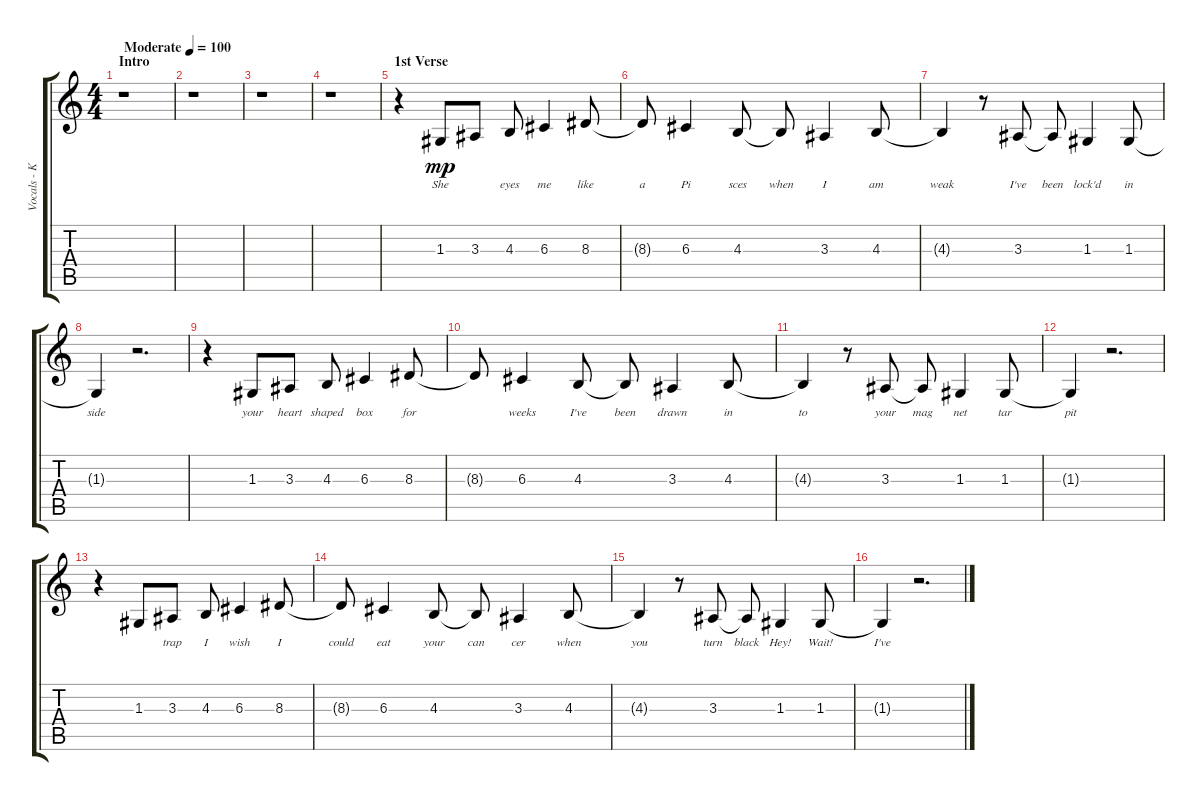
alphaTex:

\track ("Vocals - Kurt Cobain" "Vocals - K") {instrument violin}
\staff {score tabs}
\tuning (E4 B3 G3 D3 A2 E2) {hide}
\ts (4 4)
\section ("" "Intro")
\tempo (100 "Moderate")
\clef g2
\ks c
r.1{dy mp instrument violin} |
r.1 |
r.1 |
r.1 |
\section ("" "1st Verse")
r.4 1.3.8{lyrics (0 "She") lyrics (1 "") lyrics (2 "") lyrics (3 "") lyrics (4 "")} 3.3.8{lyrics (0 "") lyrics (1 "") lyrics (2 "") lyrics (3 "") lyrics (4 "")} 4.3.8{lyrics (0 "eyes") lyrics (1 "") lyrics (2 "") lyrics (3 "") lyrics (4 "")} 6.3.4{lyrics (0 "me") lyrics (1 "") lyrics (2 "") lyrics (3 "") lyrics (4 "")} 8.3.8{lyrics (0 "like") lyrics (1 "") lyrics (2 "") lyrics (3 "") lyrics (4 "")} |
8.3{t}.8{lyrics (0 "a") lyrics (1 "") lyrics (2 "") lyrics (3 "") lyrics (4 "")} 6.3.4{lyrics (0 "Pi") lyrics (1 "") lyrics (2 "") lyrics (3 "") lyrics (4 "")} 4.3.8{lyrics (0 "sces") lyrics (1 "") lyrics (2 "") lyrics (3 "") lyrics (4 "")} 4.3{t}.8{lyrics (0 "when") lyrics (1 "") lyrics (2 "") lyrics (3 "") lyrics (4 "")} 3.3.4{lyrics (0 "I") lyrics (1 "") lyrics (2 "") lyrics (3 "") lyrics (4 "")} 4.3.8{lyrics (0 "am") lyrics (1 "") lyrics (2 "") lyrics (3 "") lyrics (4 "")} |
4.3{t}.4{lyrics (0 "weak") lyrics (1 "") lyrics (2 "") lyrics (3 "") lyrics (4 "")} r.8 3.3.8{lyrics (0 "I've") lyrics (1 "") lyrics (2 "") lyrics (3 "") lyrics (4 "")} 3.3{t}.8{lyrics (0 "been") lyrics (1 "") lyrics (2 "") lyrics (3 "") lyrics (4 "")} 1.3.4{lyrics (0 "lock'd") lyrics (1 "") lyrics (2 "") lyrics (3 "") lyrics (4 "")} 1.3.8{lyrics (0 "in") lyrics (1 "") lyrics (2 "") lyrics (3 "") lyrics (4 "")} |
1.3{t}.4{lyrics (0 "side") lyrics (1 "") lyrics (2 "") lyrics (3 "") lyrics (4 "")} r.2{d} |
r.4 1.3.8{lyrics (0 "your") lyrics (1 "") lyrics (2 "") lyrics (3 "") lyrics (4 "")} 3.3.8{lyrics (0 "heart") lyrics (1 "") lyrics (2 "") lyrics (3 "") lyrics (4 "")} 4.3.8{lyrics (0 "shaped") lyrics (1 "") lyrics (2 "") lyrics (3 "") lyrics (4 "")} 6.3.4{lyrics (0 "box") lyrics (1 "") lyrics (2 "") lyrics (3 "") lyrics (4 "")} 8.3.8{lyrics (0 "for") lyrics (1 "") lyrics (2 "") lyrics (3 "") lyrics (4 "")} |
8.3{t}.8{lyrics (0 "") lyrics (1 "") lyrics (2 "") lyrics (3 "") lyrics (4 "")} 6.3.4{lyrics (0 "weeks") lyrics (1 "") lyrics (2 "") lyrics (3 "") lyrics (4 "")} 4.3.8{lyrics (0 "I've") lyrics (1 "") lyrics (2 "") lyrics (3 "") lyrics (4 "")} 4.3{t}.8{lyrics (0 "been") lyrics (1 "") lyrics (2 "") lyrics (3 "") lyrics (4 "")} 3.3.4{lyrics (0 "drawn") lyrics (1 "") lyrics (2 "") lyrics (3 "") lyrics (4 "")} 4.3.8{lyrics (0 "in") lyrics (1 "") lyrics (2 "") lyrics (3 "") lyrics (4 "")} |
4.3{t}.4{lyrics (0 "to") lyrics (1 "") lyrics (2 "") lyrics (3 "") lyrics (4 "")} r.8 3.3.8{lyrics (0 "your") lyrics (1 "") lyrics (2 "") lyrics (3 "") lyrics (4 "")} 3.3{t}.8{lyrics (0 "mag") lyrics (1 "") lyrics (2 "") lyrics (3 "") lyrics (4 "")} 1.3.4{lyrics (0 "net") lyrics (1 "") lyrics (2 "") lyrics (3 "") lyrics (4 "")} 1.3.8{lyrics (0 "tar") lyrics (1 "") lyrics (2 "") lyrics (3 "") lyrics (4 "")} |
1.3{t}.4{lyrics (0 "pit") lyrics (1 "") lyrics (2 "") lyrics (3 "") lyrics (4 "")} r.2{d} |
r.4 1.3.8{lyrics (0 "") lyrics (1 "") lyrics (2 "") lyrics (3 "") lyrics (4 "")} 3.3.8{lyrics (0 "trap") lyrics (1 "") lyrics (2 "") lyrics (3 "") lyrics (4 "")} 4.3.8{lyrics (0 "I") lyrics (1 "") lyrics (2 "") lyrics (3 "") lyrics (4 "")} 6.3.4{lyrics (0 "wish") lyrics (1 "") lyrics (2 "") lyrics (3 "") lyrics (4 "")} 8.3.8{lyrics (0 "I") lyrics (1 "") lyrics (2 "") lyrics (3 "") lyrics (4 "")} |
8.3{t}.8{lyrics (0 "could") lyrics (1 "") lyrics (2 "") lyrics (3 "") lyrics (4 "")} 6.3.4{lyrics (0 "eat") lyrics (1 "") lyrics (2 "") lyrics (3 "") lyrics (4 "")} 4.3.8{lyrics (0 "your") lyrics (1 "") lyrics (2 "") lyrics (3 "") lyrics (4 "")} 4.3{t}.8{lyrics (0 "can") lyrics (1 "") lyrics (2 "") lyrics (3 "") lyrics (4 "")} 3.3.4{lyrics (0 "cer") lyrics (1 "") lyrics (2 "") lyrics (3 "") lyrics (4 "")} 4.3.8{lyrics (0 "when") lyrics (1 "") lyrics (2 "") lyrics (3 "") lyrics (4 "")} |
4.3{t}.4{lyrics (0 "you") lyrics (1 "") lyrics (2 "") lyrics (3 "") lyrics (4 "")} r.8 3.3.8{lyrics (0 "turn") lyrics (1 "") lyrics (2 "") lyrics (3 "") lyrics (4 "")} 3.3{t}.8{lyrics (0 "black") lyrics (1 "") lyrics (2 "") lyrics (3 "") lyrics (4 "")} 1.3.4{lyrics (0 "Hey!") lyrics (1 "") lyrics (2 "") lyrics (3 "") lyrics (4 "")} 1.3.8{lyrics (0 "Wait!") lyrics (1 "") lyrics (2 "") lyrics (3 "") lyrics (4 "")} |
1.3{t}.4{lyrics (0 "I've") lyrics (1 "") lyrics (2 "") lyrics (3 "") lyrics (4 "")} r.2{d}
